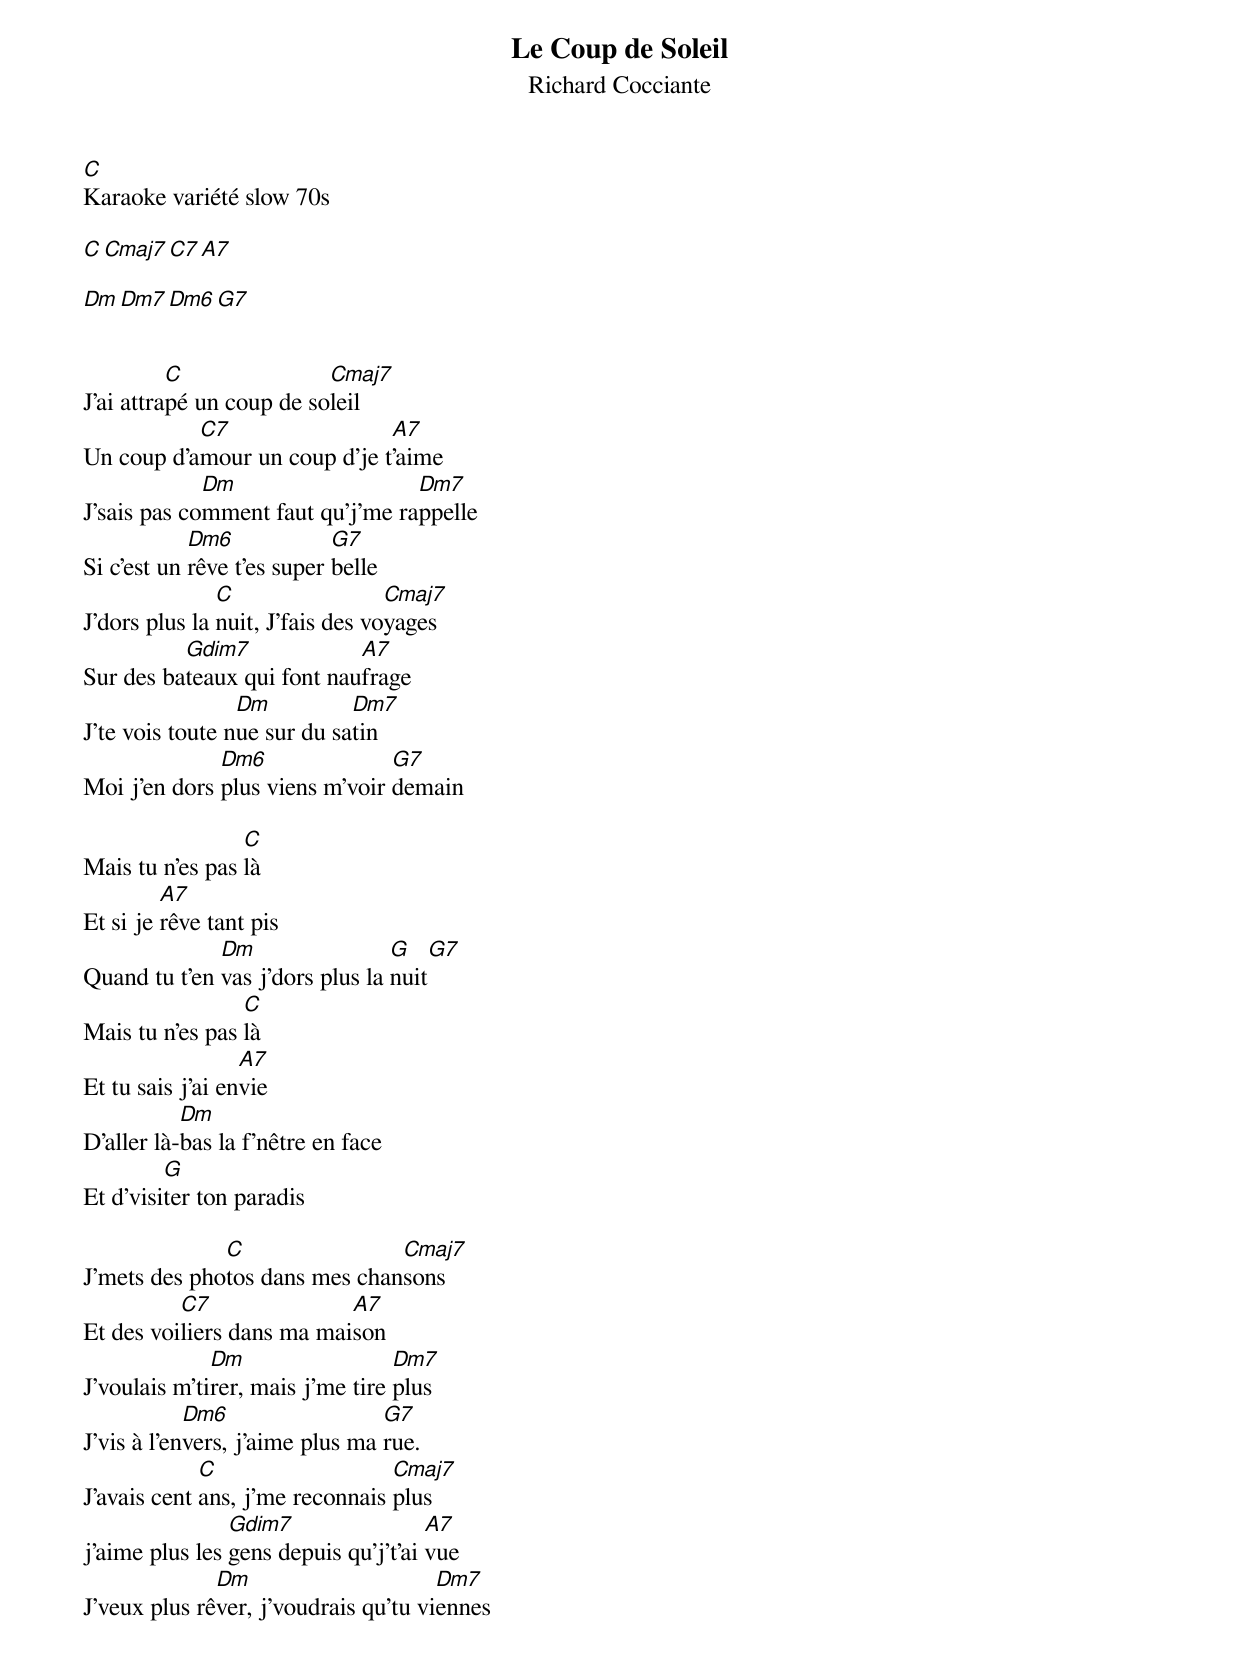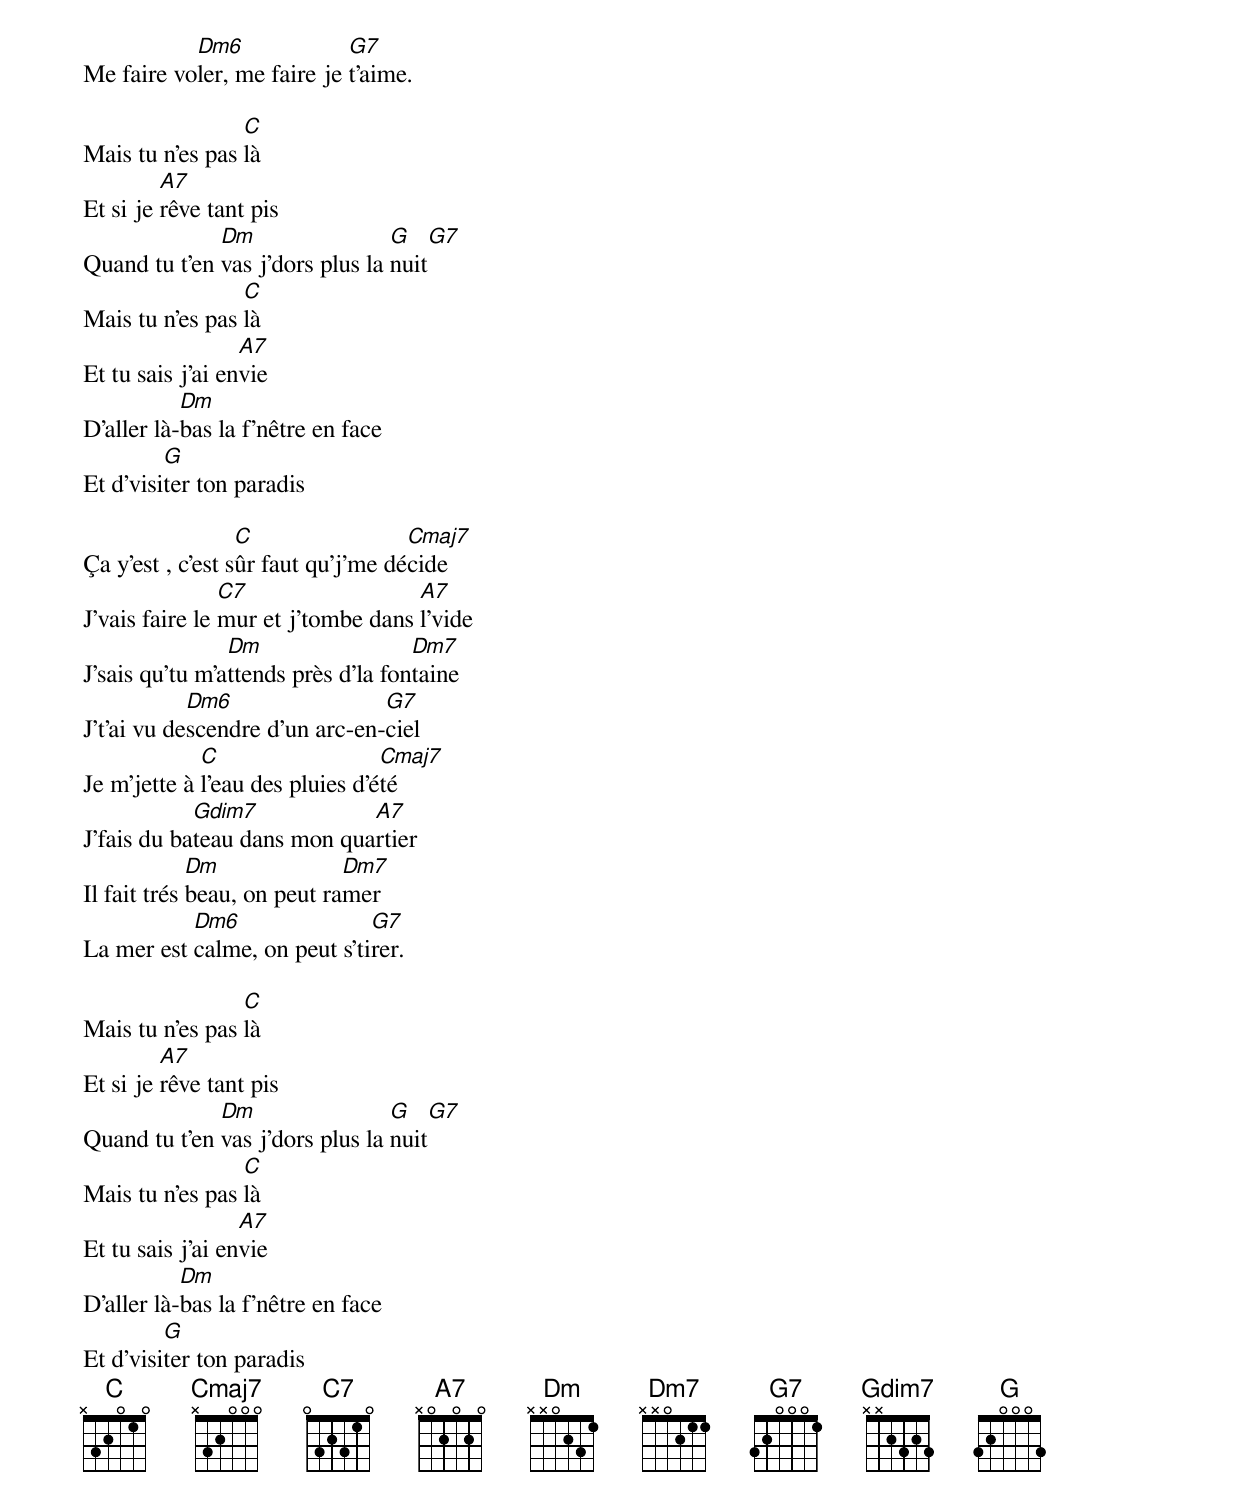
Le Coup de Soleil
Richard Cocciante
C
Karaoke variété slow 70s

C         Cmaj7         C7          A7

Dm         Dm7          Dm6         G7


          C               Cmaj7
J'ai attrapé un coup de soleil
           C7                 A7
Un coup d'amour un coup d'je t'aime
             Dm                   Dm7
J'sais pas comment faut qu'j'me rappelle
            Dm6             G7
Si c'est un rêve t'es super belle
               C                  Cmaj7
J'dors plus la nuit, J'fais des voyages
          Gdim7             A7
Sur des bateaux qui font naufrage
                 Dm          Dm7
J'te vois toute nue sur du satin
              Dm6               G7
Moi j'en dors plus viens m'voir demain

                 C
Mais tu n'es pas là
         A7
Et si je rêve tant pis
              Dm                 G     G7
Quand tu t'en vas j'dors plus la nuit
                 C
Mais tu n'es pas là
                  A7
Et tu sais j'ai envie
           Dm
D'aller là-bas la f'nêtre en face
         G
Et d'visiter ton paradis

              C                Cmaj7
J'mets des photos dans mes chansons
          C7               A7
Et des voiliers dans ma maison
              Dm                  Dm7
J'voulais m'tirer, mais j'me tire plus
            Dm6                  G7
J'vis à l'envers, j'aime plus ma rue.
             C                   Cmaj7
J'avais cent ans, j'me reconnais plus
                Gdim7                 A7
j'aime plus les gens depuis qu'j't'ai vue
              Dm                      Dm7
J'veux plus rêver, j'voudrais qu'tu viennes
           Dm6              G7
Me faire voler, me faire je t'aime.

                 C
Mais tu n'es pas là
         A7
Et si je rêve tant pis
              Dm                 G     G7
Quand tu t'en vas j'dors plus la nuit
                 C
Mais tu n'es pas là
                  A7
Et tu sais j'ai envie
           Dm
D'aller là-bas la f'nêtre en face
         G
Et d'visiter ton paradis

                  C                 Cmaj7
Ça y'est , c'est sûr faut qu'j'me décide
                C7                  A7
J'vais faire le mur et j'tombe dans l'vide
                Dm                  Dm7
J'sais qu'tu m'attends près d'la fontaine
            Dm6                 G7
J't'ai vu descendre d'un arc-en-ciel
             C                   Cmaj7
Je m'jette à l'eau des pluies d'été
            Gdim7            A7
J'fais du bateau dans mon quartier
             Dm              Dm7
Il fait trés beau, on peut ramer
           Dm6                G7
La mer est calme, on peut s'tirer.

                 C
Mais tu n'es pas là
         A7
Et si je rêve tant pis
              Dm                 G     G7
Quand tu t'en vas j'dors plus la nuit
                 C
Mais tu n'es pas là
                  A7
Et tu sais j'ai envie
           Dm
D'aller là-bas la f'nêtre en face
         G
Et d'visiter ton paradis
